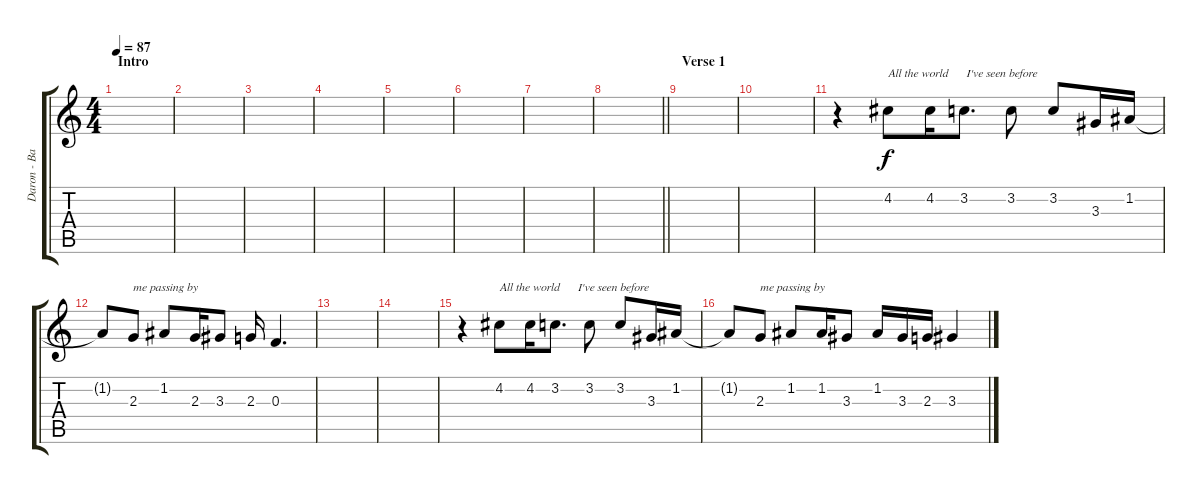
\track ("Daron - Back Vocal" "Daron - Ba") {instrument distortionguitar}
\staff {score tabs}
\tuning (D4 A3 F3 C3 G2 C2) {hide}
\ts (4 4)
\section ("" "Intro")
\tempo 87
\clef g2
\ks c
|
|
|
|
|
|
|
\barLineRight lightlight
|
\section ("" "Verse 1")
|
|
r.4 4.2.8{txt "All the world      I've seen before "} 4.2.16 3.2.8{d} 3.2.8 3.2.8 3.3.16 1.2.16 |
1.2{t}.8 2.3.8{txt "me passing by "} 1.2.8 2.3.16 3.3.8 2.3.16 0.3.4{d} |
|
|
r.4 4.2.8{txt "All the world      I've seen before "} 4.2.16 3.2.8{d} 3.2.8 3.2.8 3.3.16 1.2.16 |
1.2{t}.8 2.3.8{txt "me passing by "} 1.2.8 1.2.16 3.3.8 1.2.16 3.3.16 2.3.16 3.3.4
